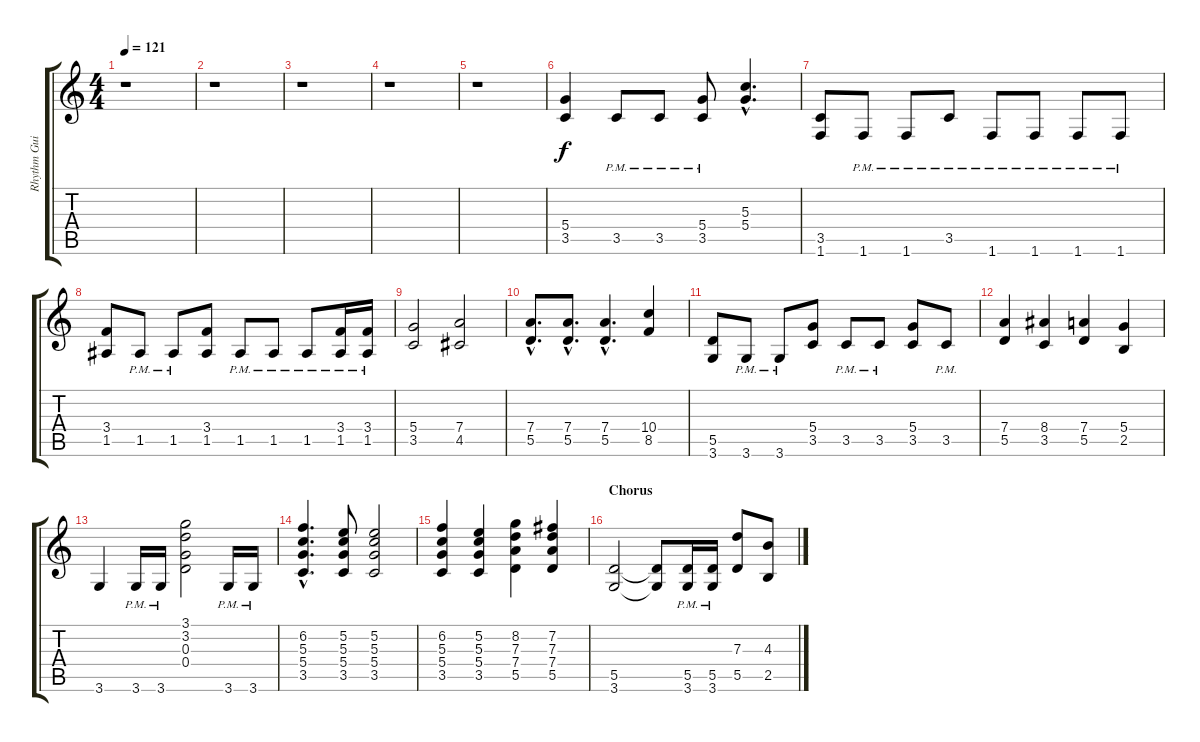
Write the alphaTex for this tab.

\track ("Rhythm Guitar" "Rhythm Gui") {instrument distortionguitar}
\staff {score tabs}
\tuning (E4 B3 G3 D3 A2 E2) {hide}
\ts (4 4)
\tempo 121
\clef g2
\ks c
r.1{dy f} |
r.1 |
r.1 |
r.1 |
r.1 |
(5.4 3.5).4 3.5{pm}.8 3.5{pm}.8 (5.4{pm} 3.5{pm}).8 (5.3{hac} 5.4{hac}).4{d} |
(3.5 1.6).8 1.6{pm}.8 1.6{pm}.8 3.5{pm}.8 1.6{pm}.8 1.6{pm}.8 1.6{pm}.8 1.6{pm}.8 |
(3.4 1.5).8 1.5{pm}.8 1.5{pm}.8 (3.4 1.5).8 1.5{pm}.8 1.5{pm}.8 1.5{pm}.8 (3.4{pm} 1.5{pm}).16 (3.4{pm} 1.5{pm}).16 |
(5.4 3.5).2 (7.4 4.5).2 |
(7.4{hac} 5.5{hac}).8{d} (7.4{hac} 5.5{hac}).8{d} (7.4{hac} 5.5{hac}).4{d} (10.4 8.5).4 |
(5.5 3.6).8 3.6{pm}.8 3.6{pm}.8 (5.4 3.5).8 3.5{pm}.8 3.5{pm}.8 (5.4 3.5).8 3.5{pm}.8 |
(7.4 5.5).4 (8.4 3.5).4 (7.4 5.5).4 (5.4 2.5).4 |
3.6.4 3.6{pm}.16 3.6{pm}.16 (3.1 3.2 0.3 0.4).2 3.6{pm}.16 3.6{pm}.16 |
(6.2{hac} 5.3{hac} 5.4{hac} 3.5{hac}).4{d} (5.2 5.3 5.4 3.5).8 (5.2 5.3 5.4 3.5).2 |
(6.2 5.3 5.4 3.5).4 (5.2 5.3 5.4 3.5).4 (8.2 7.3 7.4 5.5).4 (7.2 7.3 7.4 5.5).4 |
\section ("" "Chorus")
(5.5 3.6).2 (5.5{t} 3.6{t}).8 (5.5{pm} 3.6{pm}).16 (5.5{pm} 3.6{pm}).16 (7.3 5.5).8 (4.3 2.5).8
